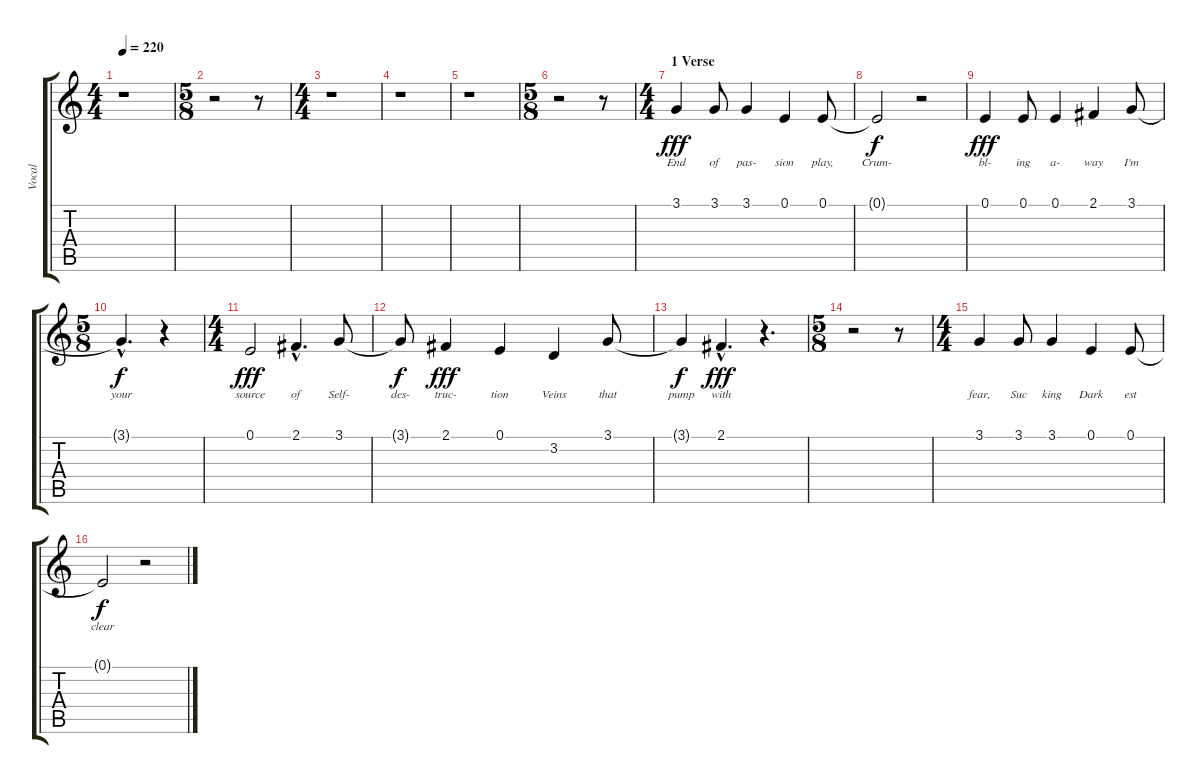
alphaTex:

\track ("Vocal" "Vocal") {instrument lead6voice}
\staff {score tabs}
\tuning (E4 B3 G3 D3 A2 E2) {hide}
\ts (4 4)
\tempo 220
\clef g2
\ks c
r.1{dy fff} |
\ts (5 8)
r.2 r.8 |
\ts (4 4)
r.1 |
r.1 |
r.1 |
\ts (5 8)
r.2 r.8 |
\ts (4 4)
\section ("" "1 Verse")
3.1.4{lyrics (0 "End") lyrics (1 "") lyrics (2 "") lyrics (3 "") lyrics (4 "")} 3.1.8{lyrics (0 "of") lyrics (1 "") lyrics (2 "") lyrics (3 "") lyrics (4 "")} 3.1.4{lyrics (0 "pas-") lyrics (1 "") lyrics (2 "") lyrics (3 "") lyrics (4 "")} 0.1.4{lyrics (0 "sion") lyrics (1 "") lyrics (2 "") lyrics (3 "") lyrics (4 "")} 0.1.8{lyrics (0 "play,") lyrics (1 "") lyrics (2 "") lyrics (3 "") lyrics (4 "")} |
0.1{t}.2{lyrics (0 "Crum-") lyrics (1 "") lyrics (2 "") lyrics (3 "") lyrics (4 "") dy f} r.2 |
0.1.4{lyrics (0 "bl-") lyrics (1 "") lyrics (2 "") lyrics (3 "") lyrics (4 "") dy fff} 0.1.8{lyrics (0 "ing") lyrics (1 "") lyrics (2 "") lyrics (3 "") lyrics (4 "")} 0.1.4{lyrics (0 "a-") lyrics (1 "") lyrics (2 "") lyrics (3 "") lyrics (4 "")} 2.1.4{lyrics (0 "way") lyrics (1 "") lyrics (2 "") lyrics (3 "") lyrics (4 "")} 3.1.8{lyrics (0 "I'm") lyrics (1 "") lyrics (2 "") lyrics (3 "") lyrics (4 "")} |
\ts (5 8)
3.1{hac t}.4{d lyrics (0 "your") lyrics (1 "") lyrics (2 "") lyrics (3 "") lyrics (4 "") dy f} r.4 |
\ts (4 4)
0.1.2{lyrics (0 "source") lyrics (1 "") lyrics (2 "") lyrics (3 "") lyrics (4 "") dy fff} 2.1{hac}.4{d lyrics (0 "of") lyrics (1 "") lyrics (2 "") lyrics (3 "") lyrics (4 "")} 3.1.8{lyrics (0 "Self-") lyrics (1 "") lyrics (2 "") lyrics (3 "") lyrics (4 "")} |
3.1{t}.8{lyrics (0 "des-") lyrics (1 "") lyrics (2 "") lyrics (3 "") lyrics (4 "") dy f} 2.1.4{lyrics (0 "truc-") lyrics (1 "") lyrics (2 "") lyrics (3 "") lyrics (4 "") dy fff} 0.1.4{lyrics (0 "tion") lyrics (1 "") lyrics (2 "") lyrics (3 "") lyrics (4 "")} 3.2.4{lyrics (0 "Veins") lyrics (1 "") lyrics (2 "") lyrics (3 "") lyrics (4 "")} 3.1.8{lyrics (0 "that") lyrics (1 "") lyrics (2 "") lyrics (3 "") lyrics (4 "")} |
3.1{t}.4{lyrics (0 "pump") lyrics (1 "") lyrics (2 "") lyrics (3 "") lyrics (4 "") dy f} 2.1{hac}.4{d lyrics (0 "with") lyrics (1 "") lyrics (2 "") lyrics (3 "") lyrics (4 "") dy fff} r.4{d} |
\ts (5 8)
r.2 r.8 |
\ts (4 4)
3.1.4{lyrics (0 "fear,") lyrics (1 "") lyrics (2 "") lyrics (3 "") lyrics (4 "")} 3.1.8{lyrics (0 "Suc") lyrics (1 "") lyrics (2 "") lyrics (3 "") lyrics (4 "")} 3.1.4{lyrics (0 "king") lyrics (1 "") lyrics (2 "") lyrics (3 "") lyrics (4 "")} 0.1.4{lyrics (0 "Dark") lyrics (1 "") lyrics (2 "") lyrics (3 "") lyrics (4 "")} 0.1.8{lyrics (0 "est") lyrics (1 "") lyrics (2 "") lyrics (3 "") lyrics (4 "")} |
0.1{t}.2{lyrics (0 "clear") lyrics (1 "") lyrics (2 "") lyrics (3 "") lyrics (4 "") dy f} r.2
